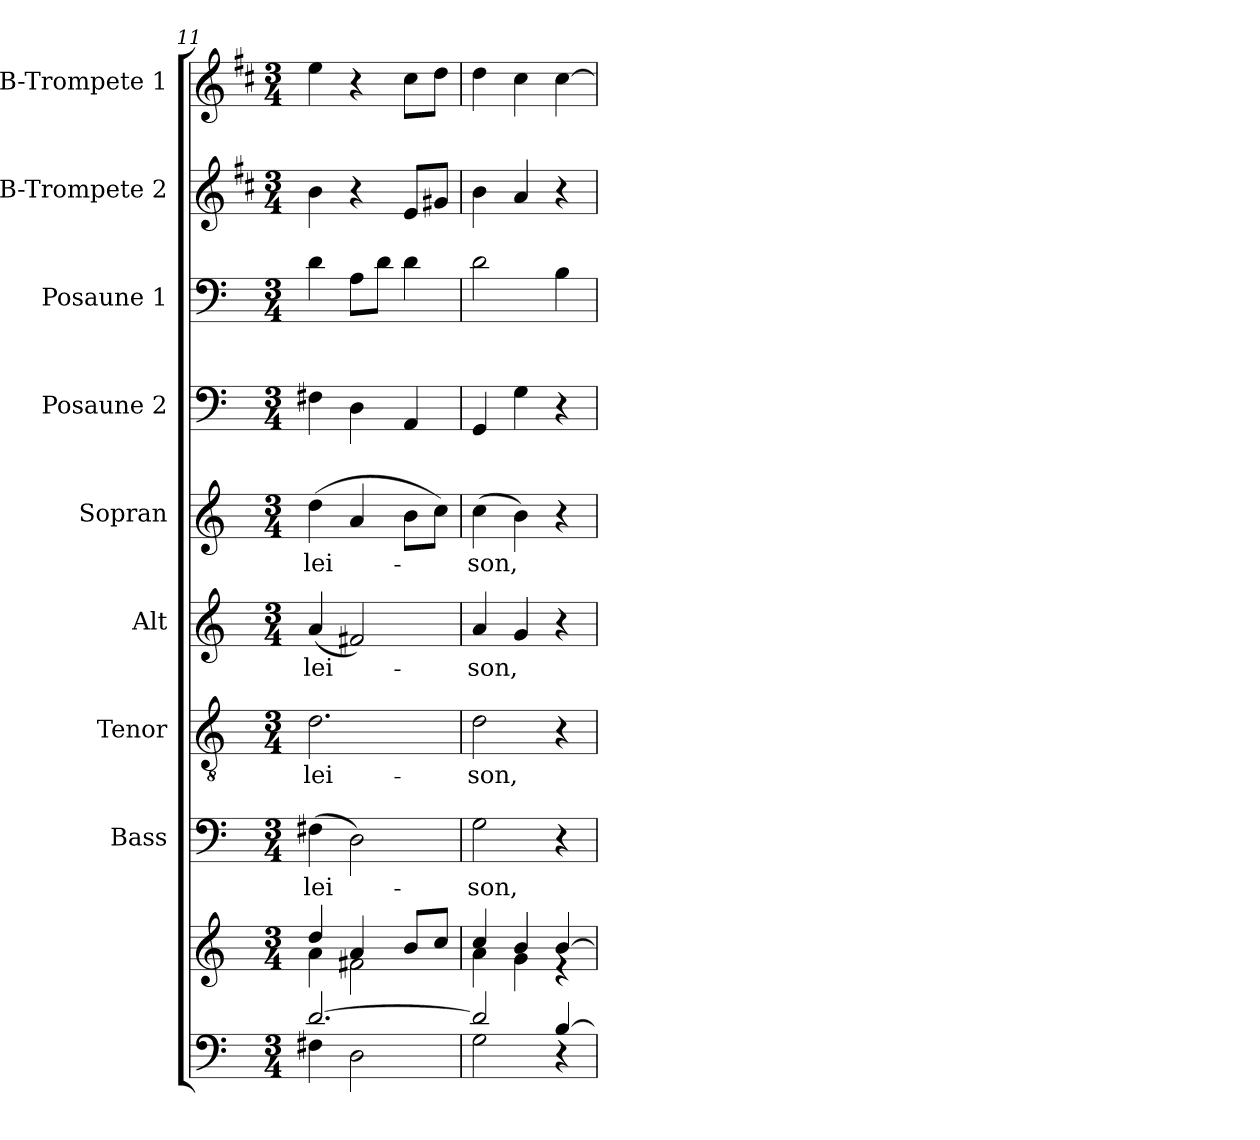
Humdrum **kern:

**kern	**kern	**kern	**text	**kern	**text	**kern	**text	**kern	**text	**kern	**kern	**kern	**kern
*part9	*part9	*part8	*part8	*part7	*part7	*part6	*part6	*part5	*part5	*part4	*part3	*part2	*part1
*staff10	*staff9	*staff8	*staff8	*staff7	*staff7	*staff6	*staff6	*staff5	*staff5	*staff4	*staff3	*staff2	*staff1
*	*	*I"Bass	*	*I"Tenor	*	*I"Alt	*	*I"Sopran	*	*I"Posaune 2	*I"Posaune 1	*I"B-Trompete 2	*I"B-Trompete 1
*	*	*I'B.	*	*I'T.	*	*I'A.	*	*I'S.	*	*I'Pos. 2	*I'Pos. 1	*I'B Trp. 2	*I'B Trp. 1
*clefF4	*clefG2	*clefF4	*	*clefGv2	*	*clefG2	*	*clefG2	*	*clefF4	*clefF4	*clefG2	*clefG2
*	*	*	*	*	*	*	*	*	*	*	*	*ITrd1c2	*ITrd1c2
*k[]	*k[]	*k[]	*	*k[]	*	*k[]	*	*k[]	*	*k[]	*k[]	*k[]	*k[]
*C:	*C:	*C:	*	*C:	*	*C:	*	*C:	*	*C:	*C:	*C:	*C:
*M3/4	*M3/4	*M3/4	*	*M3/4	*	*M3/4	*	*M3/4	*	*M3/4	*M3/4	*M3/4	*M3/4
=11	=11	=11	=11	=11	=11	=11	=11	=11	=11	=11	=11	=11	=11
*^	*^	*	*	*	*	*	*	*	*	*	*	*	*
!	!	!	!	!	!LO:LY:b	!	!LO:LY:b	!	!LO:LY:b	!	!LO:LY:b	!	!	!	!
[>2.d/	4F#X\	4dd/	4a\	(>4F#X\	-lei-	2.d\	-lei-	(<4a/	-lei-	(>4dd\	-lei-	4F#X\	4d\	4a\	4dd\
.	2D\	4a/	2f#X\	2D\)	.	.	.	2f#X/)	.	4a/	.	4D\	8A\L	4r	4r
.	.	.	.	.	.	.	.	.	.	.	.	.	8d\J	.	.
.	.	8b/L	.	.	.	.	.	.	.	8b\L	.	4AA/	4d\	8d/L	8b\L
.	.	8cc/J	.	.	.	.	.	.	.	8cc\J)	.	.	.	8f#X/J	8cc\J
=12	=12	=12	=12	=12	=12	=12	=12	=12	=12	=12	=12	=12	=12	=12	=12
!	!	!	!	!	!LO:LY:b	!	!LO:LY:b	!	!LO:LY:b	!	!LO:LY:b	!	!	!	!
2d/]	2G\	4cc/	4a\	2G\	-son,	2d\	-son,	4a/	-son,	(>4cc\	-son,	4GG/	2d\	4a\	4cc\
.	.	4b/	4g\	.	.	.	.	4g/	.	4b\)	.	4G\	.	4g/	4b\
[>4B/	4rC	[>4b/	4rd	4r	.	4r	.	4r	.	4r	.	4r	4B\	4r	[4b\
*v	*v	*	*	*	*	*	*	*	*	*	*	*	*	*	*
*	*v	*v	*	*	*	*	*	*	*	*	*	*	*	*
=	=	=	=	=	=	=	=	=	=	=	=	=	=
*-	*-	*-	*-	*-	*-	*-	*-	*-	*-	*-	*-	*-	*-
